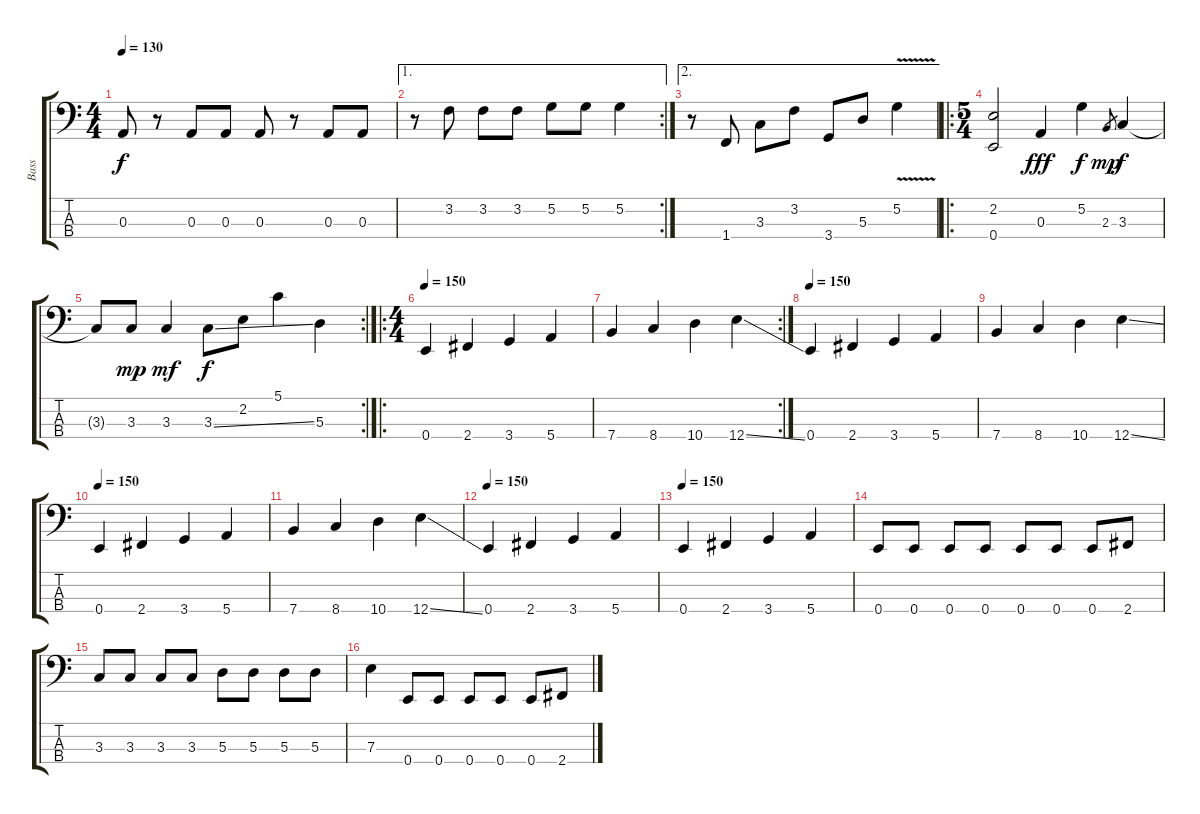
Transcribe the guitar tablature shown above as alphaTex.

\track ("Bass" "Bass") {instrument electricbassfinger}
\staff {score tabs}
\tuning (G2 D2 A1 E1) {hide}
\ts (4 4)
\tempo 130
\clef f4
\ks c
0.3.8{dy f} r.8 0.3.8 0.3.8 0.3.8 r.8 0.3.8 0.3.8 |
\ae 1
\rc 2
r.8 3.2.8 3.2.8 3.2.8 5.2.8 5.2.8 5.2.4 |
\ae 2
r.8 1.4.8 3.3.8 3.2.8 3.4.8 5.3.8 5.2{v}.4 |
\ro
\ts (5 4)
(2.2 0.4).2 0.3.4{dy fff} 5.2.4{dy f} 2.3.8{gr dy mp} 3.3.4{dy f} |
\rc 2
3.3{t}.8 3.3.8{dy mp} 3.3.4{dy mf} 3.3{ss}.8{dy f} 2.2.8 5.1.4 5.3.4 |
\ro
\ts (4 4)
\tempo 150
0.4.4 2.4.4 3.4.4 5.4.4 |
\rc 2
7.4.4 8.4.4 10.4.4 12.4{ss}.4 |
\tempo 150
0.4.4 2.4.4 3.4.4 5.4.4 |
7.4.4 8.4.4 10.4.4 12.4{ss}.4 |
\tempo 150
0.4.4 2.4.4 3.4.4 5.4.4 |
7.4.4 8.4.4 10.4.4 12.4{ss}.4 |
\tempo 150
0.4.4 2.4.4 3.4.4 5.4.4 |
\tempo 150
0.4.4 2.4.4 3.4.4 5.4.4 |
0.4.8 0.4.8 0.4.8 0.4.8 0.4.8 0.4.8 0.4.8 2.4.8 |
3.3.8 3.3.8 3.3.8 3.3.8 5.3.8 5.3.8 5.3.8 5.3.8 |
7.3.4 0.4.8 0.4.8 0.4.8 0.4.8 0.4.8 2.4.8
